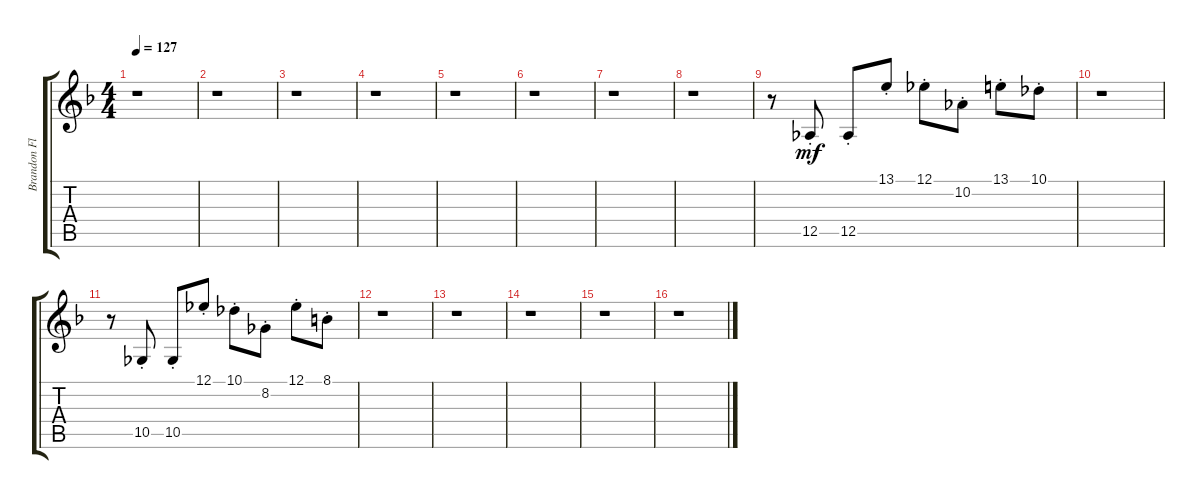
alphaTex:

\track ("Brandon Flowers (Synth)" "Brandon Fl") {instrument lead1square}
\staff {score tabs}
\tuning (Eb4 Bb3 Gb3 Db3 Ab2 Eb2) {hide}
\ts (4 4)
\tempo 127
\clef g2
\ks f
r.1{dy mf} |
r.1 |
r.1 |
r.1 |
r.1 |
r.1 |
r.1 |
r.1 |
r.8 12.5{st}.8 12.5{st}.8 13.1{st}.8 12.1{st}.8 10.2{st}.8 13.1{st}.8 10.1{st}.8 |
r.1 |
r.8 10.5{st}.8 10.5{st}.8 12.1{st}.8 10.1{st}.8 8.2{st}.8 12.1{st}.8 8.1{st}.8 |
r.1 |
r.1 |
r.1 |
r.1 |
r.1
